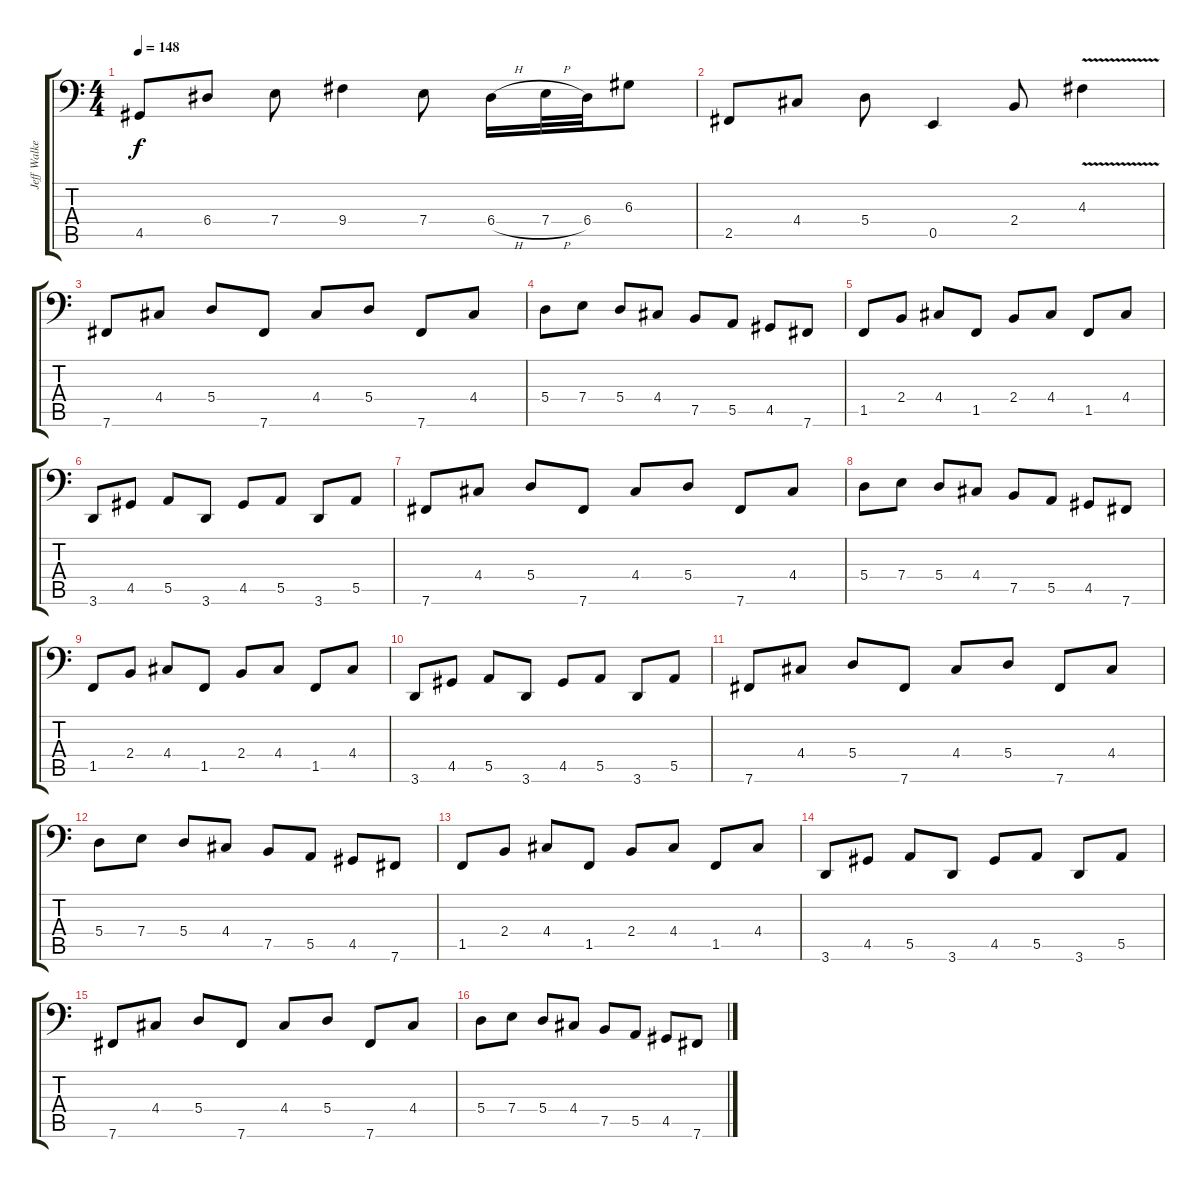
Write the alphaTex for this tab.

\track ("Jeff Walker" "Jeff Walke") {instrument electricbasspick}
\staff {score tabs}
\tuning (B2 Gb2 D2 A1 E1 B0) {hide}
\ts (4 4)
\tempo 148
\clef f4
\ks c
4.5.8{dy f} 6.4.8 7.4.8 9.4.4 7.4.8 6.4{h}.16 7.4{h}.32 6.4.32 6.3.8 |
2.5.8 4.4.8 5.4.8 0.5.4 2.4.8 4.3{v}.4 |
7.6.8 4.4.8 5.4.8 7.6.8 4.4.8 5.4.8 7.6.8 4.4.8 |
5.4.8 7.4.8 5.4.8 4.4.8 7.5.8 5.5.8 4.5.8 7.6.8 |
1.5.8 2.4.8 4.4.8 1.5.8 2.4.8 4.4.8 1.5.8 4.4.8 |
3.6.8 4.5.8 5.5.8 3.6.8 4.5.8 5.5.8 3.6.8 5.5.8 |
7.6.8 4.4.8 5.4.8 7.6.8 4.4.8 5.4.8 7.6.8 4.4.8 |
5.4.8 7.4.8 5.4.8 4.4.8 7.5.8 5.5.8 4.5.8 7.6.8 |
1.5.8 2.4.8 4.4.8 1.5.8 2.4.8 4.4.8 1.5.8 4.4.8 |
3.6.8 4.5.8 5.5.8 3.6.8 4.5.8 5.5.8 3.6.8 5.5.8 |
7.6.8 4.4.8 5.4.8 7.6.8 4.4.8 5.4.8 7.6.8 4.4.8 |
5.4.8 7.4.8 5.4.8 4.4.8 7.5.8 5.5.8 4.5.8 7.6.8 |
1.5.8 2.4.8 4.4.8 1.5.8 2.4.8 4.4.8 1.5.8 4.4.8 |
3.6.8 4.5.8 5.5.8 3.6.8 4.5.8 5.5.8 3.6.8 5.5.8 |
7.6.8 4.4.8 5.4.8 7.6.8 4.4.8 5.4.8 7.6.8 4.4.8 |
5.4.8 7.4.8 5.4.8 4.4.8 7.5.8 5.5.8 4.5.8 7.6.8
